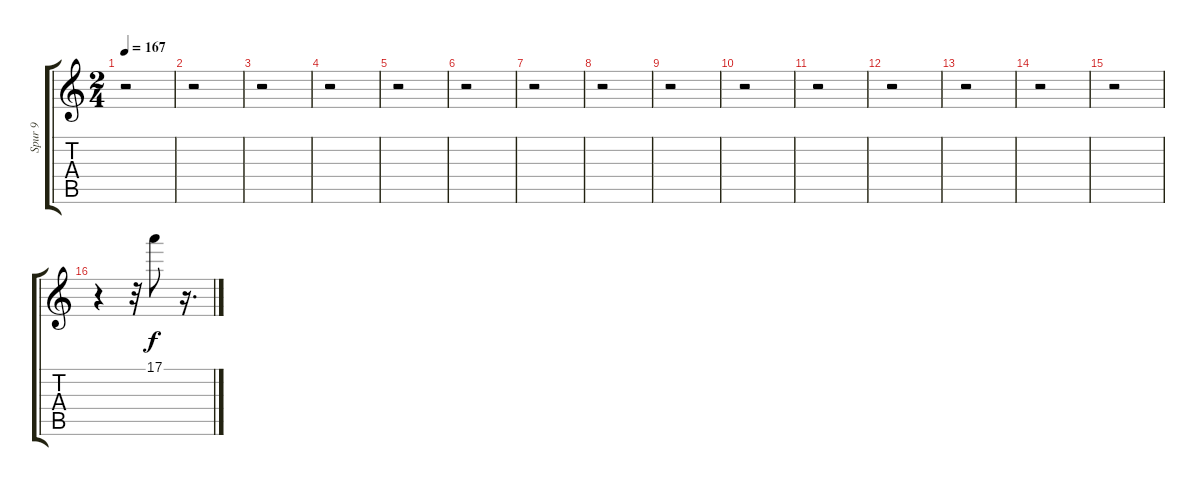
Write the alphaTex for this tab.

\track ("Spur 9" "Spur 9") {instrument distortionguitar}
\staff {score tabs}
\tuning (E4 B3 G3 D3 A2 E2) {hide}
\ts (2 4)
\tempo 167
\clef g2
\ks c
r.2{dy f} |
r.2 |
r.2 |
r.2 |
r.2 |
r.2 |
r.2 |
r.2 |
r.2 |
r.2 |
r.2 |
r.2 |
r.2 |
r.2 |
r.2 |
r.4 r.32 17.1.8{volume 12 balance 8 instrument distortionguitar} r.16{d}
